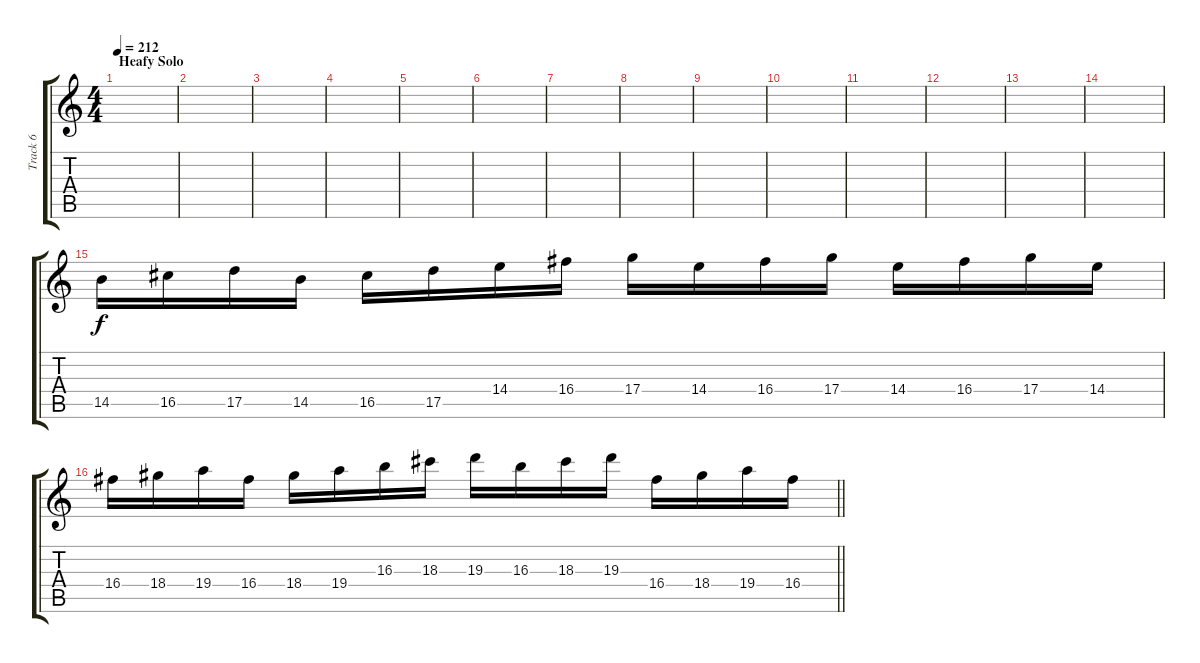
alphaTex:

\track ("Track 6" "Track 6") {instrument overdrivenguitar}
\staff {score tabs}
\tuning (E4 B3 G3 D3 A2 E2) {hide}
\ts (4 4)
\section ("" "Heafy Solo")
\tempo 212
\clef g2
\ks c
|
|
|
|
|
|
|
|
|
|
|
|
|
|
14.5.16 16.5.16 17.5.16 14.5.16 16.5.16 17.5.16 14.4.16 16.4.16 17.4.16 14.4.16 16.4.16 17.4.16 14.4.16 16.4.16 17.4.16 14.4.16 |
\barLineRight lightlight
16.4.16 18.4.16 19.4.16 16.4.16 18.4.16 19.4.16 16.3.16 18.3.16 19.3.16 16.3.16 18.3.16 19.3.16 16.4.16 18.4.16 19.4.16 16.4.16
